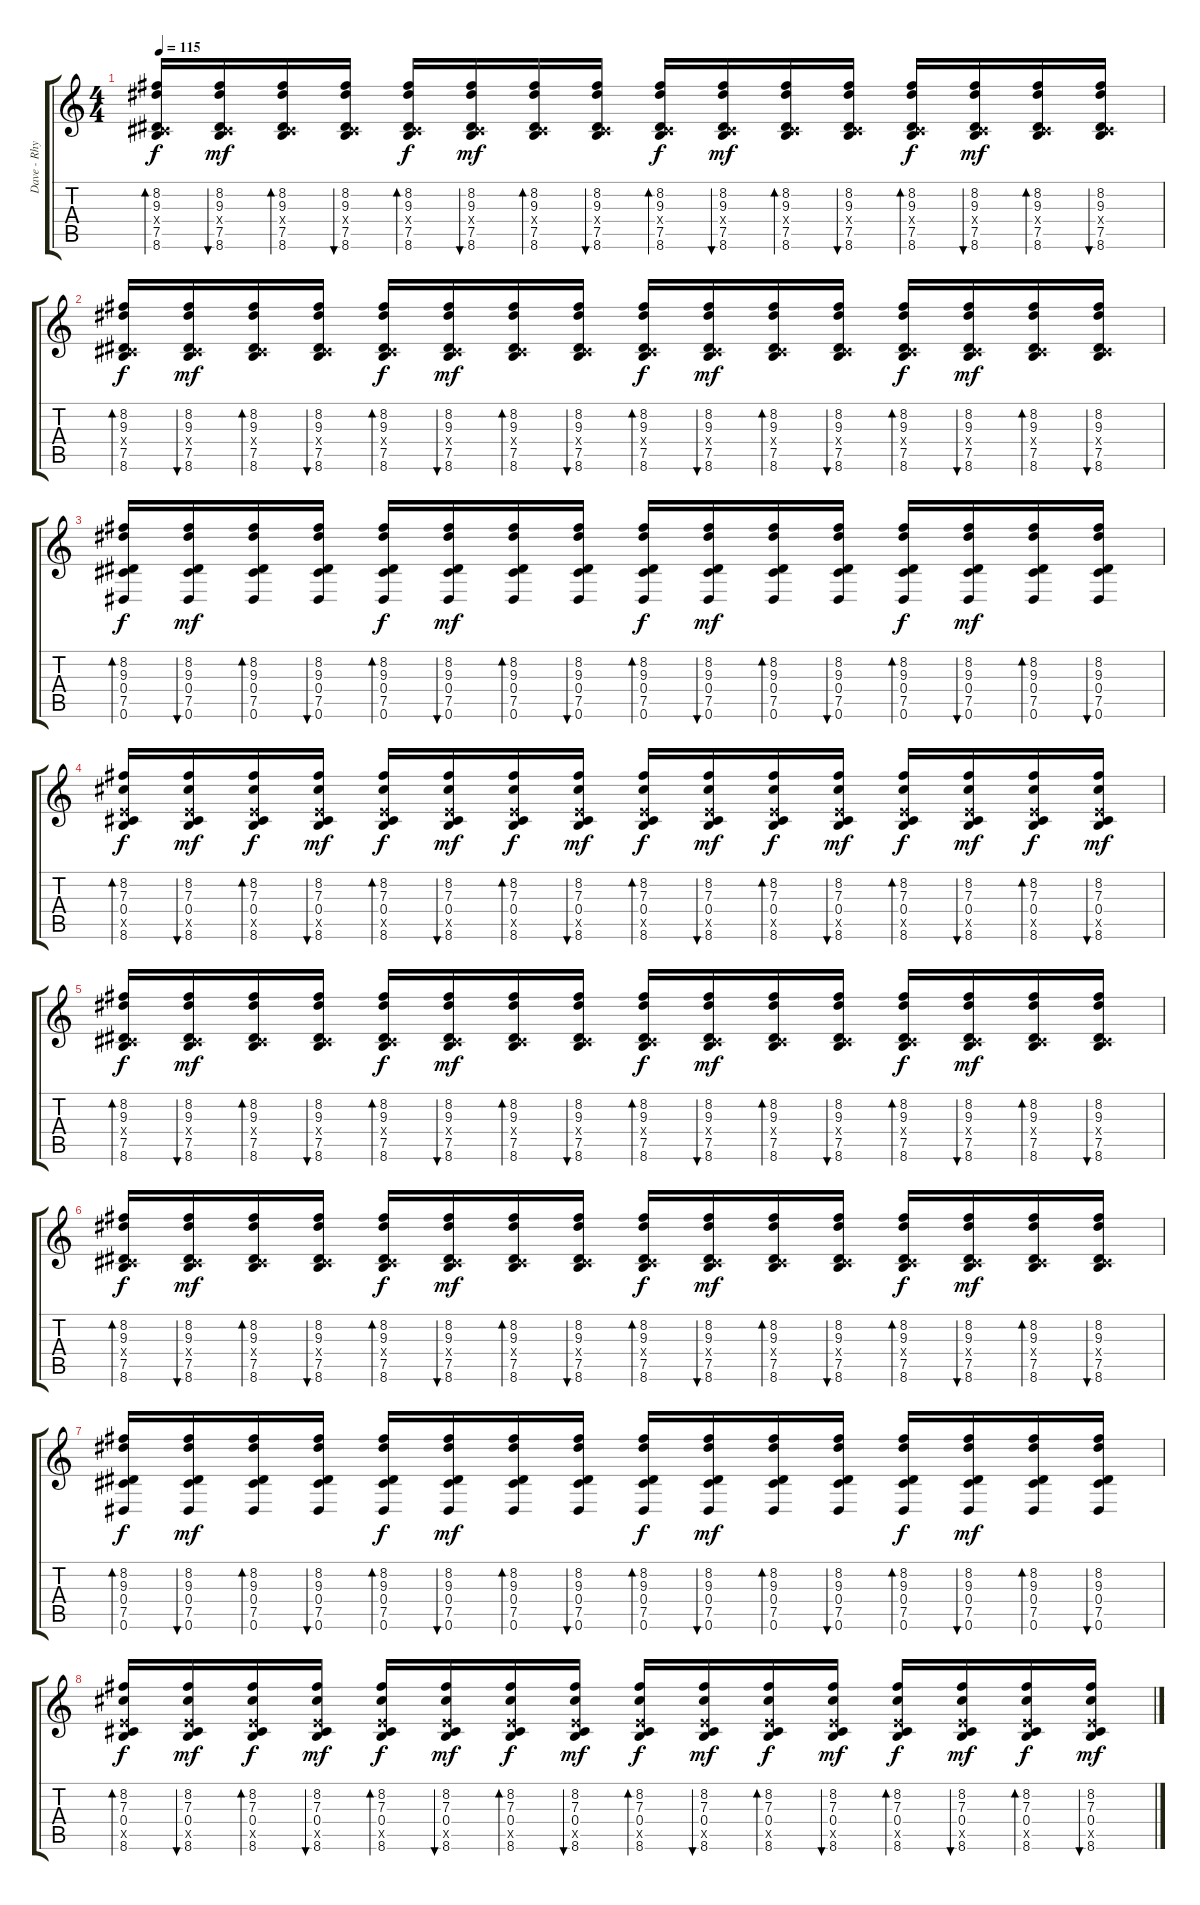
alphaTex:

\track ("Dave - Rhythm Guitar" "Dave - Rhy") {instrument overdrivenguitar}
\staff {score tabs}
\tuning (Eb4 Bb3 Gb3 Db3 Ab2 Eb2) {hide}
\ts (4 4)
\tempo 115
\clef g2
\ks c
(8.2 9.3 0.4{x} 7.5 8.6).16{bd 30 dy f} (8.2 9.3 0.4{x} 7.5 8.6).16{bu 30 dy mf} (8.2 9.3 0.4{x} 7.5 8.6).16{bd 30} (8.2 9.3 0.4{x} 7.5 8.6).16{bu 30} (8.2 9.3 0.4{x} 7.5 8.6).16{bd 30 dy f} (8.2 9.3 0.4{x} 7.5 8.6).16{bu 30 dy mf} (8.2 9.3 0.4{x} 7.5 8.6).16{bd 30} (8.2 9.3 0.4{x} 7.5 8.6).16{bu 30} (8.2 9.3 0.4{x} 7.5 8.6).16{bd 30 dy f} (8.2 9.3 0.4{x} 7.5 8.6).16{bu 30 dy mf} (8.2 9.3 0.4{x} 7.5 8.6).16{bd 30} (8.2 9.3 0.4{x} 7.5 8.6).16{bu 30} (8.2 9.3 0.4{x} 7.5 8.6).16{bd 30 dy f} (8.2 9.3 0.4{x} 7.5 8.6).16{bu 30 dy mf} (8.2 9.3 0.4{x} 7.5 8.6).16{bd 30} (8.2 9.3 0.4{x} 7.5 8.6).16{bu 30} |
(8.2 9.3 0.4{x} 7.5 8.6).16{bd 30 dy f} (8.2 9.3 0.4{x} 7.5 8.6).16{bu 30 dy mf} (8.2 9.3 0.4{x} 7.5 8.6).16{bd 30} (8.2 9.3 0.4{x} 7.5 8.6).16{bu 30} (8.2 9.3 0.4{x} 7.5 8.6).16{bd 30 dy f} (8.2 9.3 0.4{x} 7.5 8.6).16{bu 30 dy mf} (8.2 9.3 0.4{x} 7.5 8.6).16{bd 30} (8.2 9.3 0.4{x} 7.5 8.6).16{bu 30} (8.2 9.3 0.4{x} 7.5 8.6).16{bd 30 dy f} (8.2 9.3 0.4{x} 7.5 8.6).16{bu 30 dy mf} (8.2 9.3 0.4{x} 7.5 8.6).16{bd 30} (8.2 9.3 0.4{x} 7.5 8.6).16{bu 30} (8.2 9.3 0.4{x} 7.5 8.6).16{bd 30 dy f} (8.2 9.3 0.4{x} 7.5 8.6).16{bu 30 dy mf} (8.2 9.3 0.4{x} 7.5 8.6).16{bd 30} (8.2 9.3 0.4{x} 7.5 8.6).16{bu 30} |
(8.2 9.3 0.4 7.5 0.6).16{bd 30 dy f} (8.2 9.3 0.4 7.5 0.6).16{bu 30 dy mf} (8.2 9.3 0.4 7.5 0.6).16{bd 30} (8.2 9.3 0.4 7.5 0.6).16{bu 30} (8.2 9.3 0.4 7.5 0.6).16{bd 30 dy f} (8.2 9.3 0.4 7.5 0.6).16{bu 30 dy mf} (8.2 9.3 0.4 7.5 0.6).16{bd 30} (8.2 9.3 0.4 7.5 0.6).16{bu 30} (8.2 9.3 0.4 7.5 0.6).16{bd 30 dy f} (8.2 9.3 0.4 7.5 0.6).16{bu 30 dy mf} (8.2 9.3 0.4 7.5 0.6).16{bd 60} (8.2 9.3 0.4 7.5 0.6).16{bu 30} (8.2 9.3 0.4 7.5 0.6).16{bd 120 dy f} (8.2 9.3 0.4 7.5 0.6).16{bu 30 dy mf} (8.2 9.3 0.4 7.5 0.6).16{bd 30} (8.2 9.3 0.4 7.5 0.6).16{bu 30} |
(8.2 7.3 0.4 8.5{x} 8.6).16{bd 30 dy f} (8.2 7.3 0.4 8.5{x} 8.6).16{bu 30 dy mf} (8.2 7.3 0.4 8.5{x} 8.6).16{bd 30 dy f} (8.2 7.3 0.4 8.5{x} 8.6).16{bu 30 dy mf} (8.2 7.3 0.4 8.5{x} 8.6).16{bd 30 dy f} (8.2 7.3 0.4 8.5{x} 8.6).16{bu 30 dy mf} (8.2 7.3 0.4 8.5{x} 8.6).16{bd 30 dy f} (8.2 7.3 0.4 8.5{x} 8.6).16{bu 30 dy mf} (8.2 7.3 0.4 8.5{x} 8.6).16{bd 30 dy f} (8.2 7.3 0.4 8.5{x} 8.6).16{bu 30 dy mf} (8.2 7.3 0.4 8.5{x} 8.6).16{bd 30 dy f} (8.2 7.3 0.4 8.5{x} 8.6).16{bu 30 dy mf} (8.2 7.3 0.4 8.5{x} 8.6).16{bd 30 dy f} (8.2 7.3 0.4 8.5{x} 8.6).16{bu 30 dy mf} (8.2 7.3 0.4 8.5{x} 8.6).16{bd 30 dy f} (8.2 7.3 0.4 8.5{x} 8.6).16{bu 30 dy mf} |
(8.2 9.3 0.4{x} 7.5 8.6).16{bd 30 dy f} (8.2 9.3 0.4{x} 7.5 8.6).16{bu 30 dy mf} (8.2 9.3 0.4{x} 7.5 8.6).16{bd 30} (8.2 9.3 0.4{x} 7.5 8.6).16{bu 30} (8.2 9.3 0.4{x} 7.5 8.6).16{bd 30 dy f} (8.2 9.3 0.4{x} 7.5 8.6).16{bu 30 dy mf} (8.2 9.3 0.4{x} 7.5 8.6).16{bd 30} (8.2 9.3 0.4{x} 7.5 8.6).16{bu 30} (8.2 9.3 0.4{x} 7.5 8.6).16{bd 30 dy f} (8.2 9.3 0.4{x} 7.5 8.6).16{bu 30 dy mf} (8.2 9.3 0.4{x} 7.5 8.6).16{bd 30} (8.2 9.3 0.4{x} 7.5 8.6).16{bu 30} (8.2 9.3 0.4{x} 7.5 8.6).16{bd 30 dy f} (8.2 9.3 0.4{x} 7.5 8.6).16{bu 30 dy mf} (8.2 9.3 0.4{x} 7.5 8.6).16{bd 30} (8.2 9.3 0.4{x} 7.5 8.6).16{bu 30} |
(8.2 9.3 0.4{x} 7.5 8.6).16{bd 30 dy f} (8.2 9.3 0.4{x} 7.5 8.6).16{bu 30 dy mf} (8.2 9.3 0.4{x} 7.5 8.6).16{bd 30} (8.2 9.3 0.4{x} 7.5 8.6).16{bu 30} (8.2 9.3 0.4{x} 7.5 8.6).16{bd 30 dy f} (8.2 9.3 0.4{x} 7.5 8.6).16{bu 30 dy mf} (8.2 9.3 0.4{x} 7.5 8.6).16{bd 30} (8.2 9.3 0.4{x} 7.5 8.6).16{bu 30} (8.2 9.3 0.4{x} 7.5 8.6).16{bd 30 dy f} (8.2 9.3 0.4{x} 7.5 8.6).16{bu 30 dy mf} (8.2 9.3 0.4{x} 7.5 8.6).16{bd 30} (8.2 9.3 0.4{x} 7.5 8.6).16{bu 30} (8.2 9.3 0.4{x} 7.5 8.6).16{bd 30 dy f} (8.2 9.3 0.4{x} 7.5 8.6).16{bu 30 dy mf} (8.2 9.3 0.4{x} 7.5 8.6).16{bd 30} (8.2 9.3 0.4{x} 7.5 8.6).16{bu 30} |
(8.2 9.3 0.4 7.5 0.6).16{bd 30 dy f} (8.2 9.3 0.4 7.5 0.6).16{bu 30 dy mf} (8.2 9.3 0.4 7.5 0.6).16{bd 30} (8.2 9.3 0.4 7.5 0.6).16{bu 30} (8.2 9.3 0.4 7.5 0.6).16{bd 30 dy f} (8.2 9.3 0.4 7.5 0.6).16{bu 30 dy mf} (8.2 9.3 0.4 7.5 0.6).16{bd 30} (8.2 9.3 0.4 7.5 0.6).16{bu 30} (8.2 9.3 0.4 7.5 0.6).16{bd 30 dy f} (8.2 9.3 0.4 7.5 0.6).16{bu 30 dy mf} (8.2 9.3 0.4 7.5 0.6).16{bd 60} (8.2 9.3 0.4 7.5 0.6).16{bu 30} (8.2 9.3 0.4 7.5 0.6).16{bd 120 dy f} (8.2 9.3 0.4 7.5 0.6).16{bu 30 dy mf} (8.2 9.3 0.4 7.5 0.6).16{bd 30} (8.2 9.3 0.4 7.5 0.6).16{bu 30} |
(8.2 7.3 0.4 8.5{x} 8.6).16{bd 30 dy f} (8.2 7.3 0.4 8.5{x} 8.6).16{bu 30 dy mf} (8.2 7.3 0.4 8.5{x} 8.6).16{bd 30 dy f} (8.2 7.3 0.4 8.5{x} 8.6).16{bu 30 dy mf} (8.2 7.3 0.4 8.5{x} 8.6).16{bd 30 dy f} (8.2 7.3 0.4 8.5{x} 8.6).16{bu 30 dy mf} (8.2 7.3 0.4 8.5{x} 8.6).16{bd 30 dy f} (8.2 7.3 0.4 8.5{x} 8.6).16{bu 30 dy mf} (8.2 7.3 0.4 8.5{x} 8.6).16{bd 30 dy f} (8.2 7.3 0.4 8.5{x} 8.6).16{bu 30 dy mf} (8.2 7.3 0.4 8.5{x} 8.6).16{bd 30 dy f} (8.2 7.3 0.4 8.5{x} 8.6).16{bu 30 dy mf} (8.2 7.3 0.4 8.5{x} 8.6).16{bd 30 dy f} (8.2 7.3 0.4 8.5{x} 8.6).16{bu 30 dy mf} (8.2 7.3 0.4 8.5{x} 8.6).16{bd 30 dy f} (8.2 7.3 0.4 8.5{x} 8.6).16{bu 30 dy mf}
